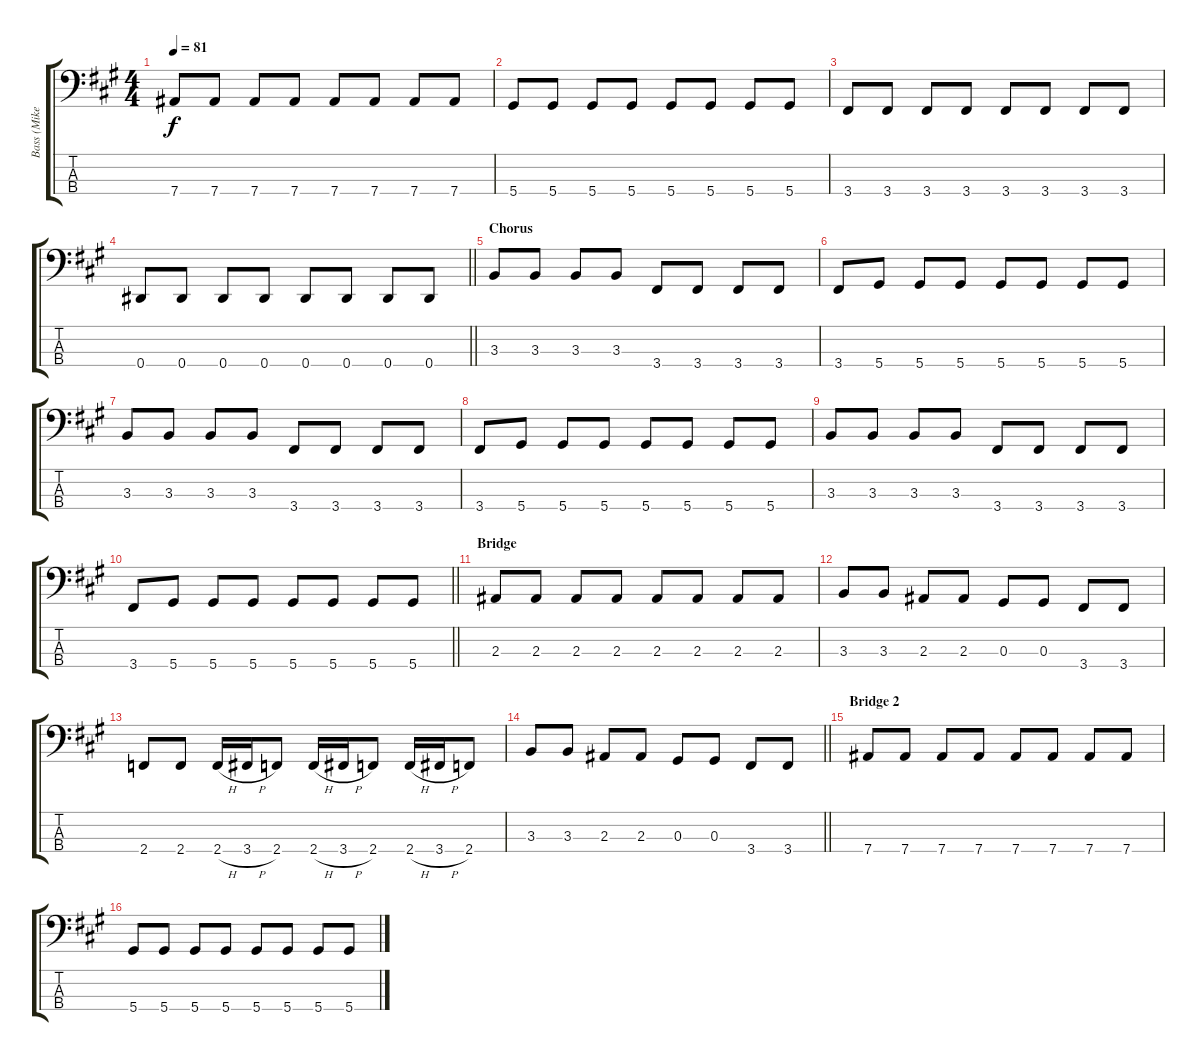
\track ("Bass (Mike)" "Bass (Mike") {instrument electricbasspick}
\staff {score tabs}
\tuning (Gb2 Db2 Ab1 Eb1) {hide}
\ts (4 4)
\tempo 81
\clef f4
\ks f#minor
7.4.8{dy f} 7.4.8 7.4.8 7.4.8 7.4.8 7.4.8 7.4.8 7.4.8 |
5.4.8 5.4.8 5.4.8 5.4.8 5.4.8 5.4.8 5.4.8 5.4.8 |
3.4.8 3.4.8 3.4.8 3.4.8 3.4.8 3.4.8 3.4.8 3.4.8 |
\barLineRight lightlight
0.4.8 0.4.8 0.4.8 0.4.8 0.4.8 0.4.8 0.4.8 0.4.8 |
\section ("" "Chorus")
3.3.8 3.3.8 3.3.8 3.3.8 3.4.8 3.4.8 3.4.8 3.4.8 |
3.4.8 5.4.8 5.4.8 5.4.8 5.4.8 5.4.8 5.4.8 5.4.8 |
3.3.8 3.3.8 3.3.8 3.3.8 3.4.8 3.4.8 3.4.8 3.4.8 |
3.4.8 5.4.8 5.4.8 5.4.8 5.4.8 5.4.8 5.4.8 5.4.8 |
3.3.8 3.3.8 3.3.8 3.3.8 3.4.8 3.4.8 3.4.8 3.4.8 |
\barLineRight lightlight
3.4.8 5.4.8 5.4.8 5.4.8 5.4.8 5.4.8 5.4.8 5.4.8 |
\section ("" "Bridge")
2.3.8 2.3.8 2.3.8 2.3.8 2.3.8 2.3.8 2.3.8 2.3.8 |
3.3.8 3.3.8 2.3.8 2.3.8 0.3.8 0.3.8 3.4.8 3.4.8 |
2.4.8 2.4.8 2.4{h}.16 3.4{h}.16 2.4.8 2.4{h}.16 3.4{h}.16 2.4.8 2.4{h}.16 3.4{h}.16 2.4.8 |
\barLineRight lightlight
3.3.8 3.3.8 2.3.8 2.3.8 0.3.8 0.3.8 3.4.8 3.4.8 |
\section ("" "Bridge 2")
7.4.8 7.4.8 7.4.8 7.4.8 7.4.8 7.4.8 7.4.8 7.4.8 |
5.4.8 5.4.8 5.4.8 5.4.8 5.4.8 5.4.8 5.4.8 5.4.8
